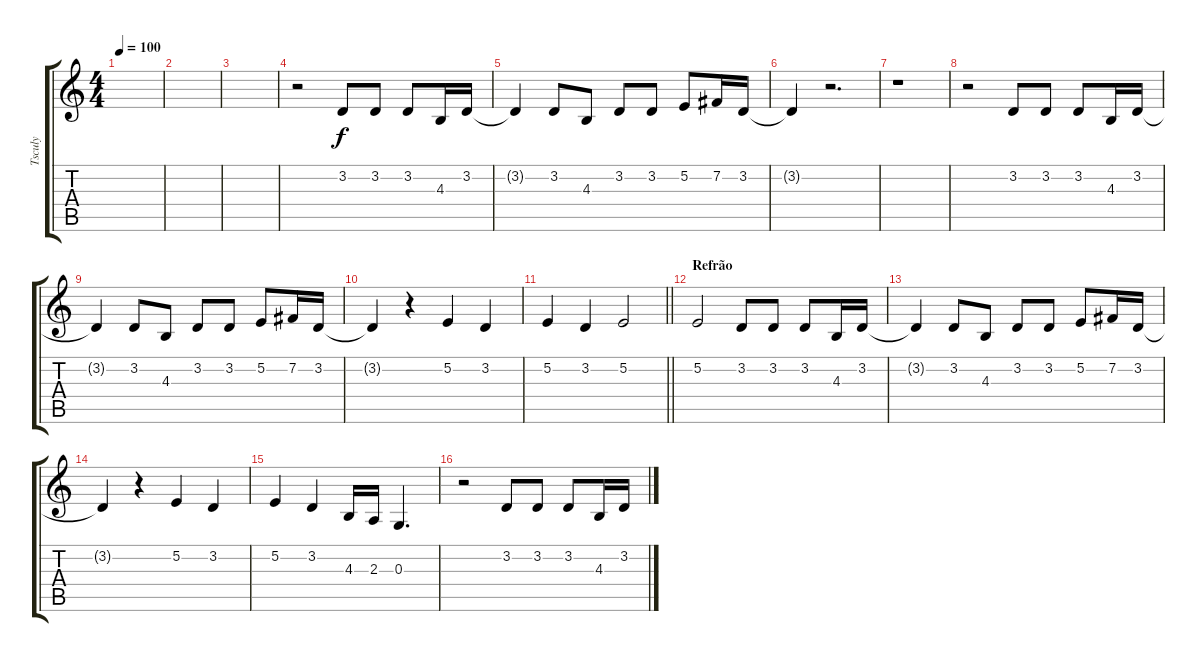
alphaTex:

\track ("Tsculy" "Tsculy") {instrument drawbarorgan}
\staff {score tabs}
\tuning (E4 B3 G3 D3 A2 E2) {hide}
\ts (4 4)
\tempo 100
\clef g2
\ks c
|
|
|
r.2 3.2.8 3.2.8 3.2.8 4.3.16 3.2.16 |
3.2{t}.4 3.2.8 4.3.8 3.2.8 3.2.8 5.2.8 7.2.16 3.2.16 |
3.2{t}.4 r.2{d} |
r.1 |
r.2 3.2.8 3.2.8 3.2.8 4.3.16 3.2.16 |
3.2{t}.4 3.2.8 4.3.8 3.2.8 3.2.8 5.2.8 7.2.16 3.2.16 |
3.2{t}.4 r.4 5.2.4 3.2.4 |
\barLineRight lightlight
5.2.4 3.2.4 5.2.2 |
\section ("" "Refrão")
5.2.2 3.2.8 3.2.8 3.2.8 4.3.16 3.2.16 |
3.2{t}.4 3.2.8 4.3.8 3.2.8 3.2.8 5.2.8 7.2.16 3.2.16 |
3.2{t}.4 r.4 5.2.4 3.2.4 |
5.2.4 3.2.4 4.3.16 2.3.16 0.3.4{d} |
r.2 3.2.8 3.2.8 3.2.8 4.3.16 3.2.16
